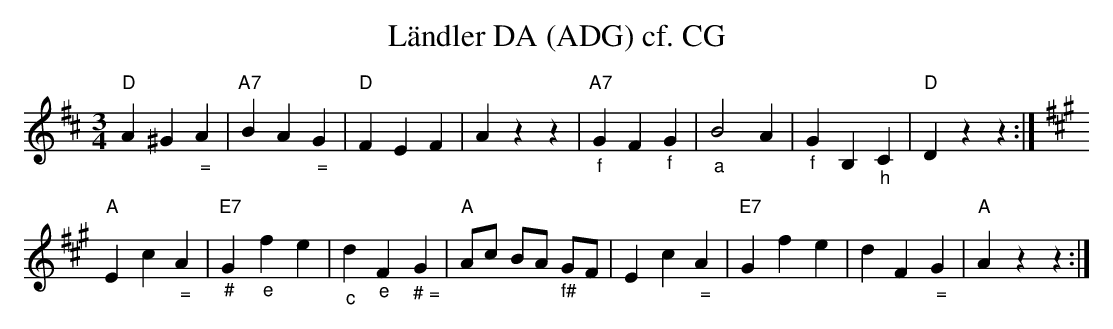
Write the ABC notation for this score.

X:1
T:L\"andler DA (ADG) cf. CG
M:3/4
L:1/4
K:Dmaj%%MIDI gchordon
"D"A^G"_ ="A | "A7"BA"_ ="G | "D"FEF | Azz | "A7""_f"GF"_f"G | "_a"B2A | "_f"GB,"_h"C | "D"Dzz :|[K:Amaj]
"A"Ec"_ ="A | "E7""_#"G"_e"fe | "_c"d"_e"F"_ # ="G | "A"A/2c/2 B/2A/2 "_f#"G/2F/2 | Ec"_ ="A | "E7"Gfe | dF"_ ="G | "A"Azz :|
